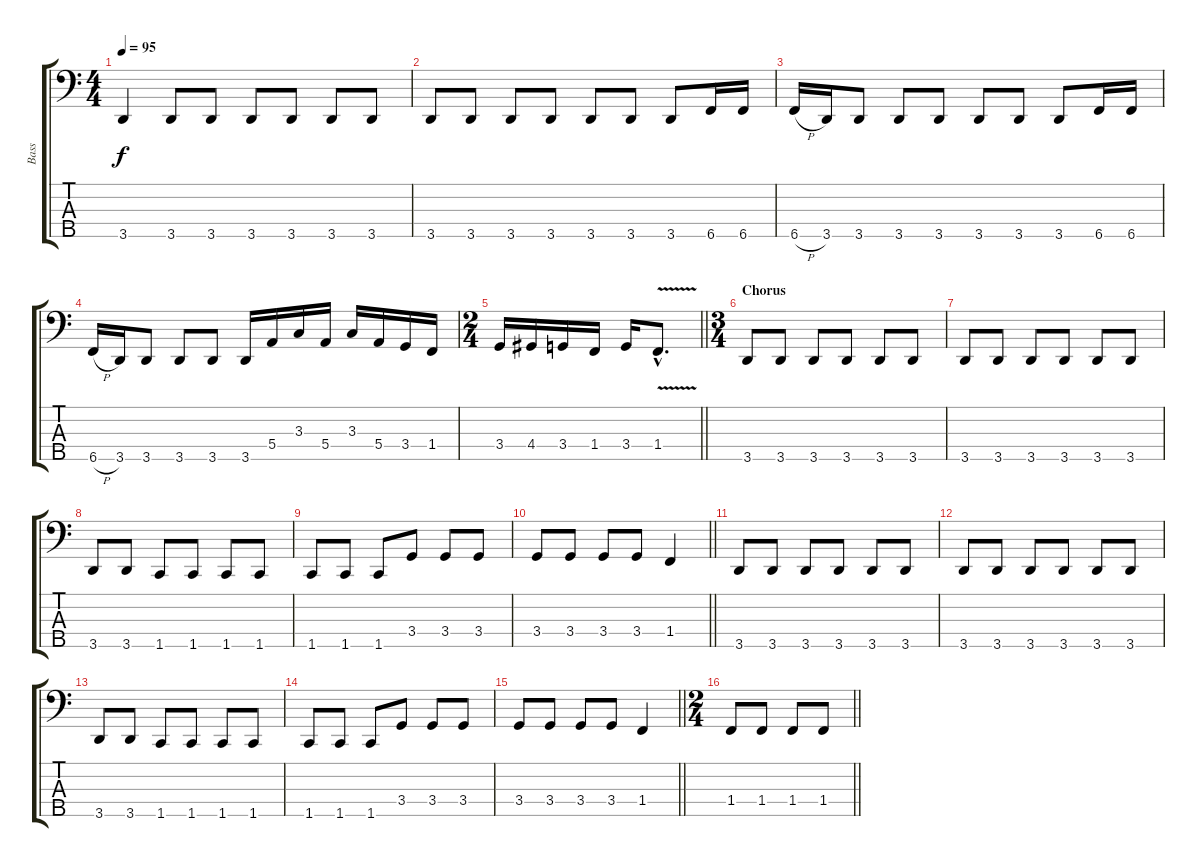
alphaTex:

\track ("Bass" "Bass") {instrument electricbassfinger}
\staff {score tabs}
\tuning (G2 D2 A1 E1 B0) {hide}
\ts (4 4)
\tempo 95
\clef f4
\ks c
3.5.4{dy f} 3.5.8 3.5.8 3.5.8 3.5.8 3.5.8 3.5.8 |
3.5.8 3.5.8 3.5.8 3.5.8 3.5.8 3.5.8 3.5.8 6.5.16 6.5.16 |
6.5{h}.16 3.5.16 3.5.8 3.5.8 3.5.8 3.5.8 3.5.8 3.5.8 6.5.16 6.5.16 |
6.5{h}.16 3.5.16 3.5.8 3.5.8 3.5.8 3.5.16 5.4.16 3.3.16 5.4.16 3.3.16 5.4.16 3.4.16 1.4.16 |
\ts (2 4)
\barLineRight lightlight
3.4.16 4.4.16 3.4.16 1.4.16 3.4.16 1.4{v hac}.8{d} |
\ts (3 4)
\section ("" "Chorus")
3.5.8 3.5.8 3.5.8 3.5.8 3.5.8 3.5.8 |
3.5.8 3.5.8 3.5.8 3.5.8 3.5.8 3.5.8 |
3.5.8 3.5.8 1.5.8 1.5.8 1.5.8 1.5.8 |
1.5.8 1.5.8 1.5.8 3.4.8 3.4.8 3.4.8 |
\barLineRight lightlight
3.4.8 3.4.8 3.4.8 3.4.8 1.4.4 |
3.5.8 3.5.8 3.5.8 3.5.8 3.5.8 3.5.8 |
3.5.8 3.5.8 3.5.8 3.5.8 3.5.8 3.5.8 |
3.5.8 3.5.8 1.5.8 1.5.8 1.5.8 1.5.8 |
1.5.8 1.5.8 1.5.8 3.4.8 3.4.8 3.4.8 |
\barLineRight lightlight
3.4.8 3.4.8 3.4.8 3.4.8 1.4.4 |
\ts (2 4)
\barLineRight lightlight
1.4.8 1.4.8 1.4.8 1.4.8
